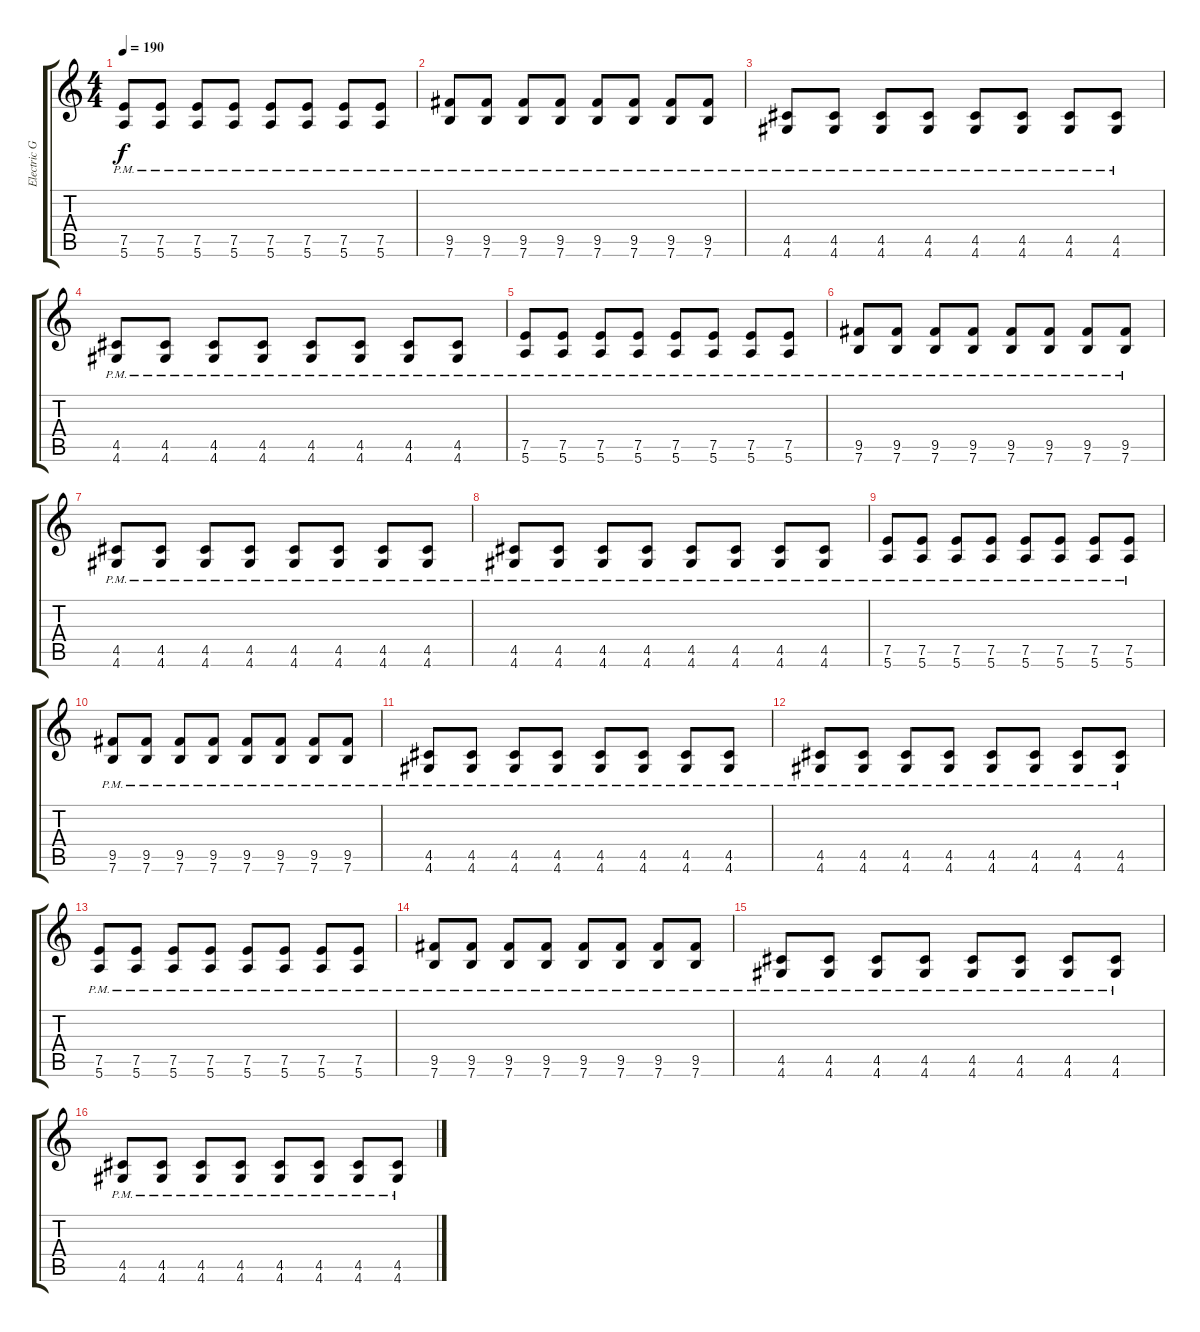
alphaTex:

\track ("Electric Guitar" "Electric G") {instrument distortionguitar}
\staff {score tabs}
\tuning (E4 B3 G3 D3 A2 E2) {hide}
\ts (4 4)
\tempo 190
\clef g2
\ks c
(7.5{pm} 5.6{pm}).8{dy f} (7.5{pm} 5.6{pm}).8 (7.5{pm} 5.6{pm}).8 (7.5{pm} 5.6{pm}).8 (7.5{pm} 5.6{pm}).8 (7.5{pm} 5.6{pm}).8 (7.5{pm} 5.6{pm}).8 (7.5{pm} 5.6{pm}).8 |
(9.5{pm} 7.6{pm}).8 (9.5{pm} 7.6{pm}).8 (9.5{pm} 7.6{pm}).8 (9.5{pm} 7.6{pm}).8 (9.5{pm} 7.6{pm}).8 (9.5{pm} 7.6{pm}).8 (9.5{pm} 7.6{pm}).8 (9.5{pm} 7.6{pm}).8 |
(4.5{pm} 4.6{pm}).8 (4.5{pm} 4.6{pm}).8 (4.5{pm} 4.6{pm}).8 (4.5{pm} 4.6{pm}).8 (4.5{pm} 4.6{pm}).8 (4.5{pm} 4.6{pm}).8 (4.5{pm} 4.6{pm}).8 (4.5{pm} 4.6{pm}).8 |
(4.5{pm} 4.6{pm}).8 (4.5{pm} 4.6{pm}).8 (4.5{pm} 4.6{pm}).8 (4.5{pm} 4.6{pm}).8 (4.5{pm} 4.6{pm}).8 (4.5{pm} 4.6{pm}).8 (4.5{pm} 4.6{pm}).8 (4.5{pm} 4.6{pm}).8 |
(7.5{pm} 5.6{pm}).8 (7.5{pm} 5.6{pm}).8 (7.5{pm} 5.6{pm}).8 (7.5{pm} 5.6{pm}).8 (7.5{pm} 5.6{pm}).8 (7.5{pm} 5.6{pm}).8 (7.5{pm} 5.6{pm}).8 (7.5{pm} 5.6{pm}).8 |
(9.5{pm} 7.6{pm}).8 (9.5{pm} 7.6{pm}).8 (9.5{pm} 7.6{pm}).8 (9.5{pm} 7.6{pm}).8 (9.5{pm} 7.6{pm}).8 (9.5{pm} 7.6{pm}).8 (9.5{pm} 7.6{pm}).8 (9.5{pm} 7.6{pm}).8 |
(4.5{pm} 4.6{pm}).8 (4.5{pm} 4.6{pm}).8 (4.5{pm} 4.6{pm}).8 (4.5{pm} 4.6{pm}).8 (4.5{pm} 4.6{pm}).8 (4.5{pm} 4.6{pm}).8 (4.5{pm} 4.6{pm}).8 (4.5{pm} 4.6{pm}).8 |
(4.5{pm} 4.6{pm}).8 (4.5{pm} 4.6{pm}).8 (4.5{pm} 4.6{pm}).8 (4.5{pm} 4.6{pm}).8 (4.5{pm} 4.6{pm}).8 (4.5{pm} 4.6{pm}).8 (4.5{pm} 4.6{pm}).8 (4.5{pm} 4.6{pm}).8 |
(7.5{pm} 5.6{pm}).8 (7.5{pm} 5.6{pm}).8 (7.5{pm} 5.6{pm}).8 (7.5{pm} 5.6{pm}).8 (7.5{pm} 5.6{pm}).8 (7.5{pm} 5.6{pm}).8 (7.5{pm} 5.6{pm}).8 (7.5{pm} 5.6{pm}).8 |
(9.5{pm} 7.6{pm}).8 (9.5{pm} 7.6{pm}).8 (9.5{pm} 7.6{pm}).8 (9.5{pm} 7.6{pm}).8 (9.5{pm} 7.6{pm}).8 (9.5{pm} 7.6{pm}).8 (9.5{pm} 7.6{pm}).8 (9.5{pm} 7.6{pm}).8 |
(4.5{pm} 4.6{pm}).8 (4.5{pm} 4.6{pm}).8 (4.5{pm} 4.6{pm}).8 (4.5{pm} 4.6{pm}).8 (4.5{pm} 4.6{pm}).8 (4.5{pm} 4.6{pm}).8 (4.5{pm} 4.6{pm}).8 (4.5{pm} 4.6{pm}).8 |
(4.5{pm} 4.6{pm}).8 (4.5{pm} 4.6{pm}).8 (4.5{pm} 4.6{pm}).8 (4.5{pm} 4.6{pm}).8 (4.5{pm} 4.6{pm}).8 (4.5{pm} 4.6{pm}).8 (4.5{pm} 4.6{pm}).8 (4.5{pm} 4.6{pm}).8 |
(7.5{pm} 5.6{pm}).8 (7.5{pm} 5.6{pm}).8 (7.5{pm} 5.6{pm}).8 (7.5{pm} 5.6{pm}).8 (7.5{pm} 5.6{pm}).8 (7.5{pm} 5.6{pm}).8 (7.5{pm} 5.6{pm}).8 (7.5{pm} 5.6{pm}).8 |
(9.5{pm} 7.6{pm}).8 (9.5{pm} 7.6{pm}).8 (9.5{pm} 7.6{pm}).8 (9.5{pm} 7.6{pm}).8 (9.5{pm} 7.6{pm}).8 (9.5{pm} 7.6{pm}).8 (9.5{pm} 7.6{pm}).8 (9.5{pm} 7.6{pm}).8 |
(4.5{pm} 4.6{pm}).8 (4.5{pm} 4.6{pm}).8 (4.5{pm} 4.6{pm}).8 (4.5{pm} 4.6{pm}).8 (4.5{pm} 4.6{pm}).8 (4.5{pm} 4.6{pm}).8 (4.5{pm} 4.6{pm}).8 (4.5{pm} 4.6{pm}).8 |
(4.5{pm} 4.6{pm}).8 (4.5{pm} 4.6{pm}).8 (4.5{pm} 4.6{pm}).8 (4.5{pm} 4.6{pm}).8 (4.5{pm} 4.6{pm}).8 (4.5{pm} 4.6{pm}).8 (4.5{pm} 4.6{pm}).8 (4.5{pm} 4.6{pm}).8
